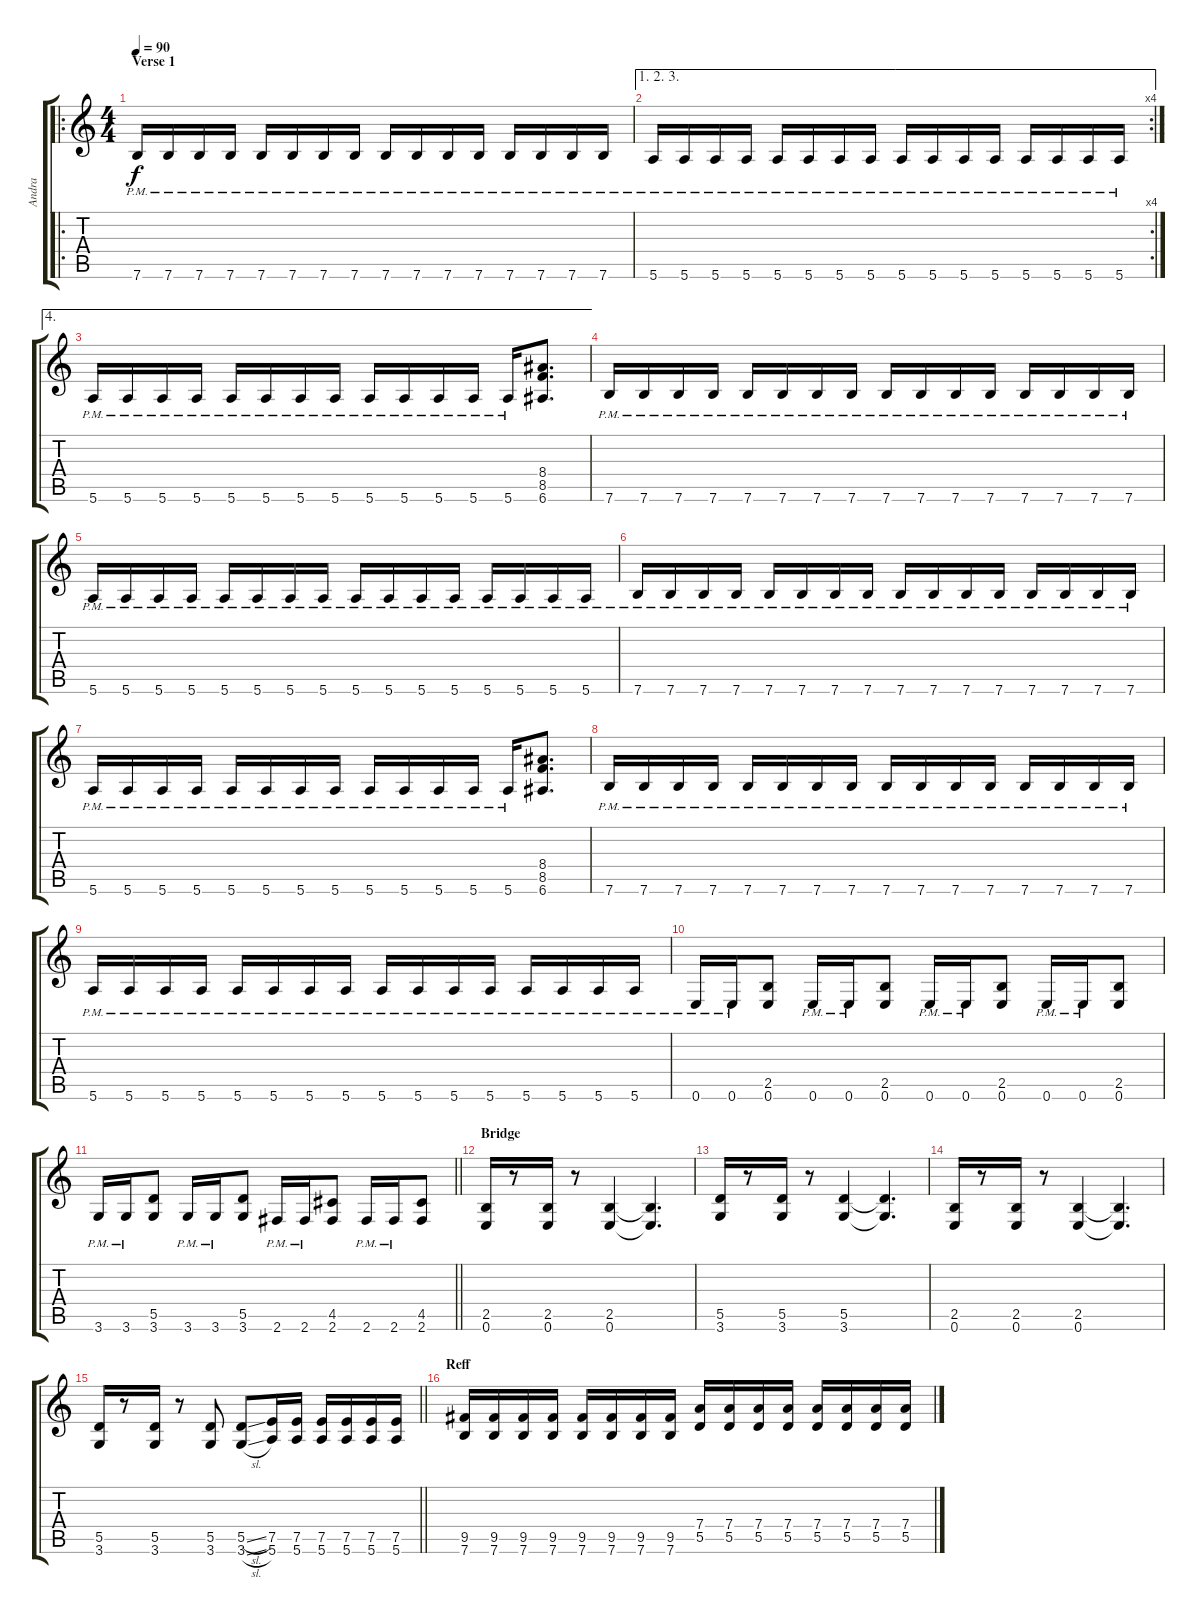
\track ("Andra" "Andra") {instrument distortionguitar}
\staff {score tabs}
\tuning (E4 B3 G3 D3 A2 E2) {hide}
\ro
\ts (4 4)
\section ("" "Verse 1")
\tempo 90
\clef g2
\ks c
7.6{pm}.16{dy f instrument distortionguitar} 7.6{pm}.16 7.6{pm}.16 7.6{pm}.16 7.6{pm}.16 7.6{pm}.16 7.6{pm}.16 7.6{pm}.16 7.6{pm}.16 7.6{pm}.16 7.6{pm}.16 7.6{pm}.16 7.6{pm}.16 7.6{pm}.16 7.6{pm}.16 7.6{pm}.16 |
\ae (1 2 3)
\rc 4
5.6{pm}.16 5.6{pm}.16 5.6{pm}.16 5.6{pm}.16 5.6{pm}.16 5.6{pm}.16 5.6{pm}.16 5.6{pm}.16 5.6{pm}.16 5.6{pm}.16 5.6{pm}.16 5.6{pm}.16 5.6{pm}.16 5.6{pm}.16 5.6{pm}.16 5.6{pm}.16 |
\ae 4
5.6{pm}.16 5.6{pm}.16 5.6{pm}.16 5.6{pm}.16 5.6{pm}.16 5.6{pm}.16 5.6{pm}.16 5.6{pm}.16 5.6{pm}.16 5.6{pm}.16 5.6{pm}.16 5.6{pm}.16 5.6{pm}.16 (8.4 8.5 6.6).8{d} |
7.6{pm}.16 7.6{pm}.16 7.6{pm}.16 7.6{pm}.16 7.6{pm}.16 7.6{pm}.16 7.6{pm}.16 7.6{pm}.16 7.6{pm}.16 7.6{pm}.16 7.6{pm}.16 7.6{pm}.16 7.6{pm}.16 7.6{pm}.16 7.6{pm}.16 7.6{pm}.16 |
5.6{pm}.16 5.6{pm}.16 5.6{pm}.16 5.6{pm}.16 5.6{pm}.16 5.6{pm}.16 5.6{pm}.16 5.6{pm}.16 5.6{pm}.16 5.6{pm}.16 5.6{pm}.16 5.6{pm}.16 5.6{pm}.16 5.6{pm}.16 5.6{pm}.16 5.6{pm}.16 |
7.6{pm}.16 7.6{pm}.16 7.6{pm}.16 7.6{pm}.16 7.6{pm}.16 7.6{pm}.16 7.6{pm}.16 7.6{pm}.16 7.6{pm}.16 7.6{pm}.16 7.6{pm}.16 7.6{pm}.16 7.6{pm}.16 7.6{pm}.16 7.6{pm}.16 7.6{pm}.16 |
5.6{pm}.16 5.6{pm}.16 5.6{pm}.16 5.6{pm}.16 5.6{pm}.16 5.6{pm}.16 5.6{pm}.16 5.6{pm}.16 5.6{pm}.16 5.6{pm}.16 5.6{pm}.16 5.6{pm}.16 5.6{pm}.16 (8.4 8.5 6.6).8{d} |
7.6{pm}.16 7.6{pm}.16 7.6{pm}.16 7.6{pm}.16 7.6{pm}.16 7.6{pm}.16 7.6{pm}.16 7.6{pm}.16 7.6{pm}.16 7.6{pm}.16 7.6{pm}.16 7.6{pm}.16 7.6{pm}.16 7.6{pm}.16 7.6{pm}.16 7.6{pm}.16 |
5.6{pm}.16 5.6{pm}.16 5.6{pm}.16 5.6{pm}.16 5.6{pm}.16 5.6{pm}.16 5.6{pm}.16 5.6{pm}.16 5.6{pm}.16 5.6{pm}.16 5.6{pm}.16 5.6{pm}.16 5.6{pm}.16 5.6{pm}.16 5.6{pm}.16 5.6{pm}.16 |
0.6{pm}.16 0.6{pm}.16 (2.5 0.6).8 0.6{pm}.16 0.6{pm}.16 (2.5 0.6).8 0.6{pm}.16 0.6{pm}.16 (2.5 0.6).8 0.6{pm}.16 0.6{pm}.16 (2.5 0.6).8 |
\barLineRight lightlight
3.6{pm}.16 3.6{pm}.16 (5.5 3.6).8 3.6{pm}.16 3.6{pm}.16 (5.5 3.6).8 2.6{pm}.16 2.6{pm}.16 (4.5 2.6).8 2.6{pm}.16 2.6{pm}.16 (4.5 2.6).8 |
\section ("" "Bridge")
(2.5 0.6).16 r.8 (2.5 0.6).16 r.8 (2.5 0.6).4 (2.5{t} 0.6{t}).4{d} |
(5.5 3.6).16 r.8 (5.5 3.6).16 r.8 (5.5 3.6).4 (5.5{t} 3.6{t}).4{d} |
(2.5 0.6).16 r.8 (2.5 0.6).16 r.8 (2.5 0.6).4 (2.5{t} 0.6{t}).4{d} |
\barLineRight lightlight
(5.5 3.6).16 r.8 (5.5 3.6).16 r.8 (5.5 3.6).8 (5.5{sl} 3.6{sl}).8 (7.5 5.6).16 (7.5 5.6).16 (7.5 5.6).16 (7.5 5.6).16 (7.5 5.6).16 (7.5 5.6).16 |
\section ("" "Reff")
(9.5 7.6).16 (9.5 7.6).16 (9.5 7.6).16 (9.5 7.6).16 (9.5 7.6).16 (9.5 7.6).16 (9.5 7.6).16 (9.5 7.6).16 (7.4 5.5).16 (7.4 5.5).16 (7.4 5.5).16 (7.4 5.5).16 (7.4 5.5).16 (7.4 5.5).16 (7.4 5.5).16 (7.4 5.5).16
